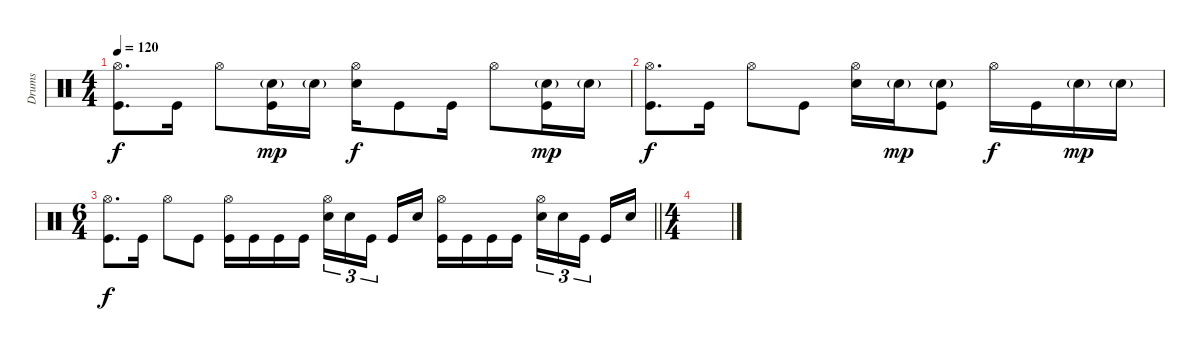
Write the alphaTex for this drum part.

\track ("Drums" "Drums") {instrument percussion}
\staff
\articulation defaults
\ts (4 4)
\tempo 120
\clef neutral
\ks c
("Hi-Hat (open)" "Kick (hit)").8{d dy f} "Kick (hit)".16 "Hi-Hat (open)".8 ("Electric Snare (hit)"{g} "Kick (hit)").16{dy mp} "Electric Snare (hit)"{g}.16 ("Hi-Hat (open)" "Electric Snare (hit)").16{dy f} "Kick (hit)".8 "Kick (hit)".16 "Hi-Hat (open)".8 ("Electric Snare (hit)"{g} "Kick (hit)").16{dy mp} "Electric Snare (hit)"{g}.16 |
("Hi-Hat (open)" "Kick (hit)").8{d dy f} "Kick (hit)".16 "Hi-Hat (open)".8 "Kick (hit)".8 ("Hi-Hat (open)" "Electric Snare (hit)").16 "Electric Snare (hit)"{g}.16{dy mp} ("Electric Snare (hit)"{g} "Kick (hit)").8 "Hi-Hat (open)".16{dy f} "Kick (hit)".16 "Electric Snare (hit)"{g}.16{dy mp} "Electric Snare (hit)"{g}.16 |
\ts (6 4)
\barLineRight lightlight
("Hi-Hat (open)" "Kick (hit)").8{d dy f} "Kick (hit)".16 "Hi-Hat (open)".8 "Kick (hit)".8 ("Hi-Hat (open)" "Kick (hit)").16 "Kick (hit)".16 "Kick (hit)".16 "Kick (hit)".16 ("Hi-Hat (open)" "Electric Snare (hit)").16{tu (3 2)} "Electric Snare (hit)".16{tu (3 2)} "Kick (hit)".16{tu (3 2) beam splitsecondary} "Kick (hit)".16 "Electric Snare (hit)".16 ("Hi-Hat (open)" "Kick (hit)").16 "Kick (hit)".16 "Kick (hit)".16 "Kick (hit)".16{beam splitsecondary} ("Hi-Hat (open)" "Electric Snare (hit)").16{tu (3 2)} "Electric Snare (hit)".16{tu (3 2)} "Kick (hit)".16{tu (3 2) beam splitsecondary} "Kick (hit)".16 "Electric Snare (hit)".16 |
\ts (4 4)
\section ("" "")
